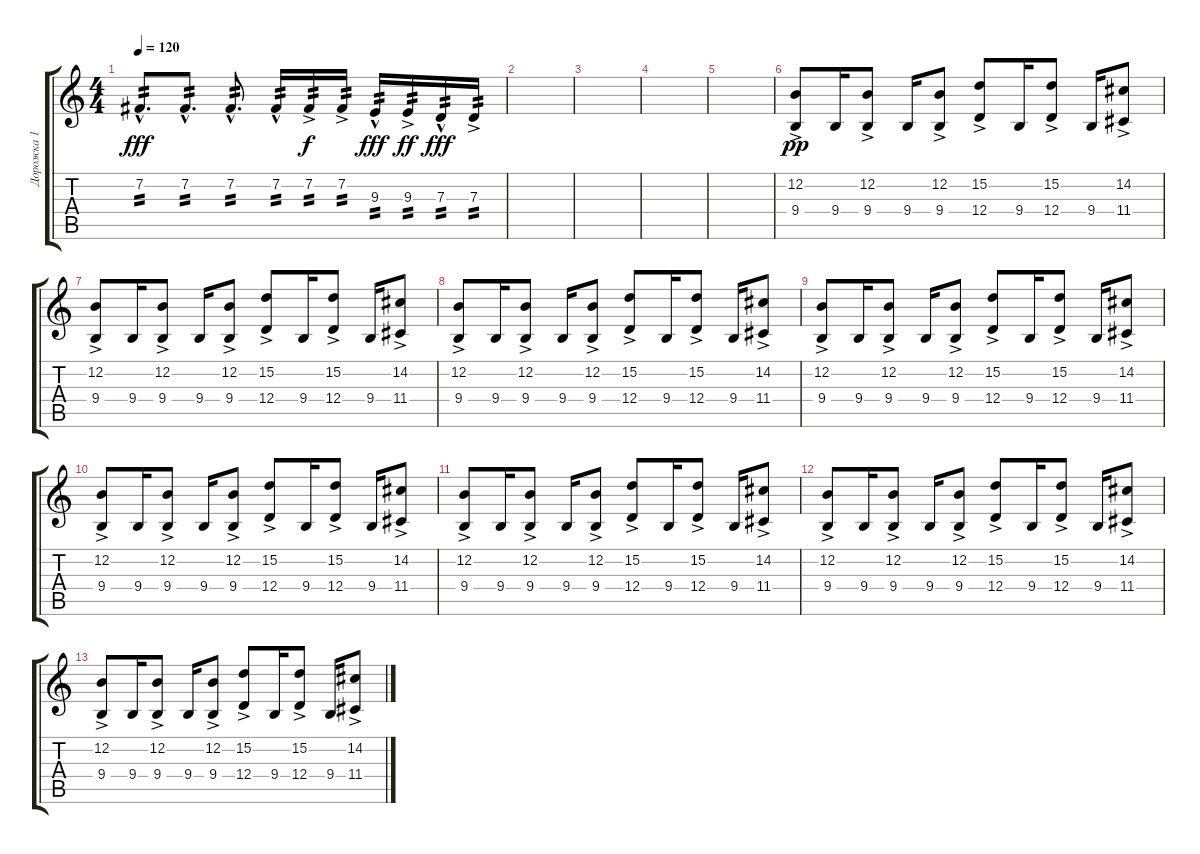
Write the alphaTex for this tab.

\track ("Дорожка 1" "Дорожка 1") {instrument synthbrass1}
\staff {score tabs}
\tuning (E4 B3 G3 D3 A2 E2) {hide}
\ts (4 4)
\tempo 120
\clef g2
\ks c
7.2{hac}.8{d tp 2 dy fff} 7.2{hac}.8{d tp 2} 7.2{hac}.8{d tp 2} 7.2{hac}.16{tp 2} 7.2{ac}.16{tp 2 dy f} 7.2{ac}.16{tp 2} 9.3{hac}.16{tp 2 dy fff} 9.3{ac}.16{tp 2 dy ff} 7.3{hac}.16{tp 2 dy fff} 7.3{ac}.16{tp 2} |
|
|
|
|
(12.2{ac} 9.4).8{dy pp} 9.4.16 (12.2{ac} 9.4).8 9.4.16 (12.2{ac} 9.4).8 (15.2{ac} 12.4).8 9.4.16 (15.2{ac} 12.4).8 9.4.16 (14.2{ac} 11.4).8 |
(12.2{ac} 9.4).8 9.4.16 (12.2{ac} 9.4).8 9.4.16 (12.2{ac} 9.4).8 (15.2{ac} 12.4).8 9.4.16 (15.2{ac} 12.4).8 9.4.16 (14.2{ac} 11.4).8 |
(12.2{ac} 9.4).8 9.4.16 (12.2{ac} 9.4).8 9.4.16 (12.2{ac} 9.4).8 (15.2{ac} 12.4).8 9.4.16 (15.2{ac} 12.4).8 9.4.16 (14.2{ac} 11.4).8 |
(12.2{ac} 9.4).8 9.4.16 (12.2{ac} 9.4).8 9.4.16 (12.2{ac} 9.4).8 (15.2{ac} 12.4).8 9.4.16 (15.2{ac} 12.4).8 9.4.16 (14.2{ac} 11.4).8 |
(12.2{ac} 9.4).8 9.4.16 (12.2{ac} 9.4).8 9.4.16 (12.2{ac} 9.4).8 (15.2{ac} 12.4).8 9.4.16 (15.2{ac} 12.4).8 9.4.16 (14.2{ac} 11.4).8 |
(12.2{ac} 9.4).8 9.4.16 (12.2{ac} 9.4).8 9.4.16 (12.2{ac} 9.4).8 (15.2{ac} 12.4).8 9.4.16 (15.2{ac} 12.4).8 9.4.16 (14.2{ac} 11.4).8 |
(12.2{ac} 9.4).8 9.4.16 (12.2{ac} 9.4).8 9.4.16 (12.2{ac} 9.4).8 (15.2{ac} 12.4).8 9.4.16 (15.2{ac} 12.4).8 9.4.16 (14.2{ac} 11.4).8 |
(12.2{ac} 9.4).8 9.4.16 (12.2{ac} 9.4).8 9.4.16 (12.2{ac} 9.4).8 (15.2{ac} 12.4).8 9.4.16 (15.2{ac} 12.4).8 9.4.16 (14.2{ac} 11.4).8
